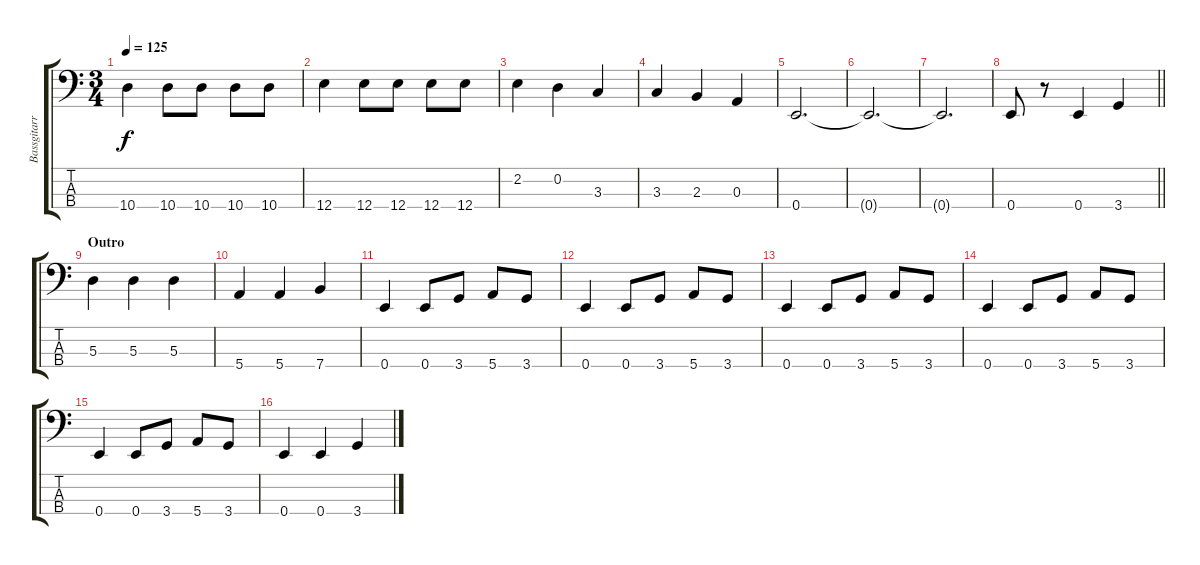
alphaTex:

\track ("Bassgitarren" "Bassgitarr") {instrument electricbassfinger}
\staff {score tabs}
\tuning (G2 D2 A1 E1) {hide}
\ts (3 4)
\tempo 125
\clef f4
\ks c
10.4.4{dy f} 10.4.8 10.4.8 10.4.8 10.4.8 |
12.4.4 12.4.8 12.4.8 12.4.8 12.4.8 |
2.2.4 0.2.4 3.3.4 |
3.3.4 2.3.4 0.3.4 |
0.4.2{d} |
0.4{t}.2{d} |
0.4{t}.2{d} |
\barLineRight lightlight
0.4.8 r.8 0.4.4 3.4.4 |
\section ("" "Outro")
5.3.4 5.3.4 5.3.4 |
5.4.4 5.4.4 7.4.4 |
0.4.4 0.4.8 3.4.8 5.4.8 3.4.8 |
0.4.4 0.4.8 3.4.8 5.4.8 3.4.8 |
0.4.4 0.4.8 3.4.8 5.4.8 3.4.8 |
0.4.4 0.4.8 3.4.8 5.4.8 3.4.8 |
0.4.4 0.4.8 3.4.8 5.4.8 3.4.8 |
0.4.4 0.4.4 3.4.4
